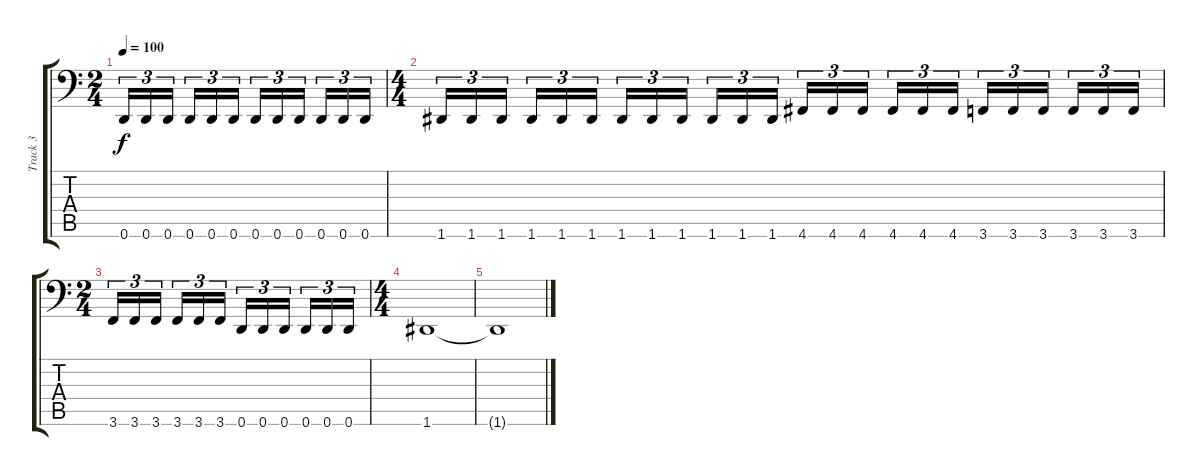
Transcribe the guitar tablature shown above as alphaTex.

\track ("Track 3" "Track 3") {instrument electricbassfinger}
\staff {score tabs}
\tuning (Eb3 Bb2 F2 C2 G1 D1) {hide}
\ts (2 4)
\tempo 100
\clef f4
\ks c
0.6.16{tu (3 2) dy f} 0.6.16{tu (3 2)} 0.6.16{tu (3 2) beam splitsecondary} 0.6.16{tu (3 2)} 0.6.16{tu (3 2)} 0.6.16{tu (3 2)} 0.6.16{tu (3 2)} 0.6.16{tu (3 2)} 0.6.16{tu (3 2) beam splitsecondary} 0.6.16{tu (3 2)} 0.6.16{tu (3 2)} 0.6.16{tu (3 2)} |
\ts (4 4)
1.6.16{tu (3 2)} 1.6.16{tu (3 2)} 1.6.16{tu (3 2) beam splitsecondary} 1.6.16{tu (3 2)} 1.6.16{tu (3 2)} 1.6.16{tu (3 2)} 1.6.16{tu (3 2)} 1.6.16{tu (3 2)} 1.6.16{tu (3 2) beam splitsecondary} 1.6.16{tu (3 2)} 1.6.16{tu (3 2)} 1.6.16{tu (3 2)} 4.6.16{tu (3 2)} 4.6.16{tu (3 2)} 4.6.16{tu (3 2) beam splitsecondary} 4.6.16{tu (3 2)} 4.6.16{tu (3 2)} 4.6.16{tu (3 2)} 3.6.16{tu (3 2)} 3.6.16{tu (3 2)} 3.6.16{tu (3 2) beam splitsecondary} 3.6.16{tu (3 2)} 3.6.16{tu (3 2)} 3.6.16{tu (3 2)} |
\ts (2 4)
3.6.16{tu (3 2)} 3.6.16{tu (3 2)} 3.6.16{tu (3 2) beam splitsecondary} 3.6.16{tu (3 2)} 3.6.16{tu (3 2)} 3.6.16{tu (3 2)} 0.6.16{tu (3 2)} 0.6.16{tu (3 2)} 0.6.16{tu (3 2) beam splitsecondary} 0.6.16{tu (3 2)} 0.6.16{tu (3 2)} 0.6.16{tu (3 2)} |
\ts (4 4)
1.6.1 |
1.6{t}.1{volume 0}
